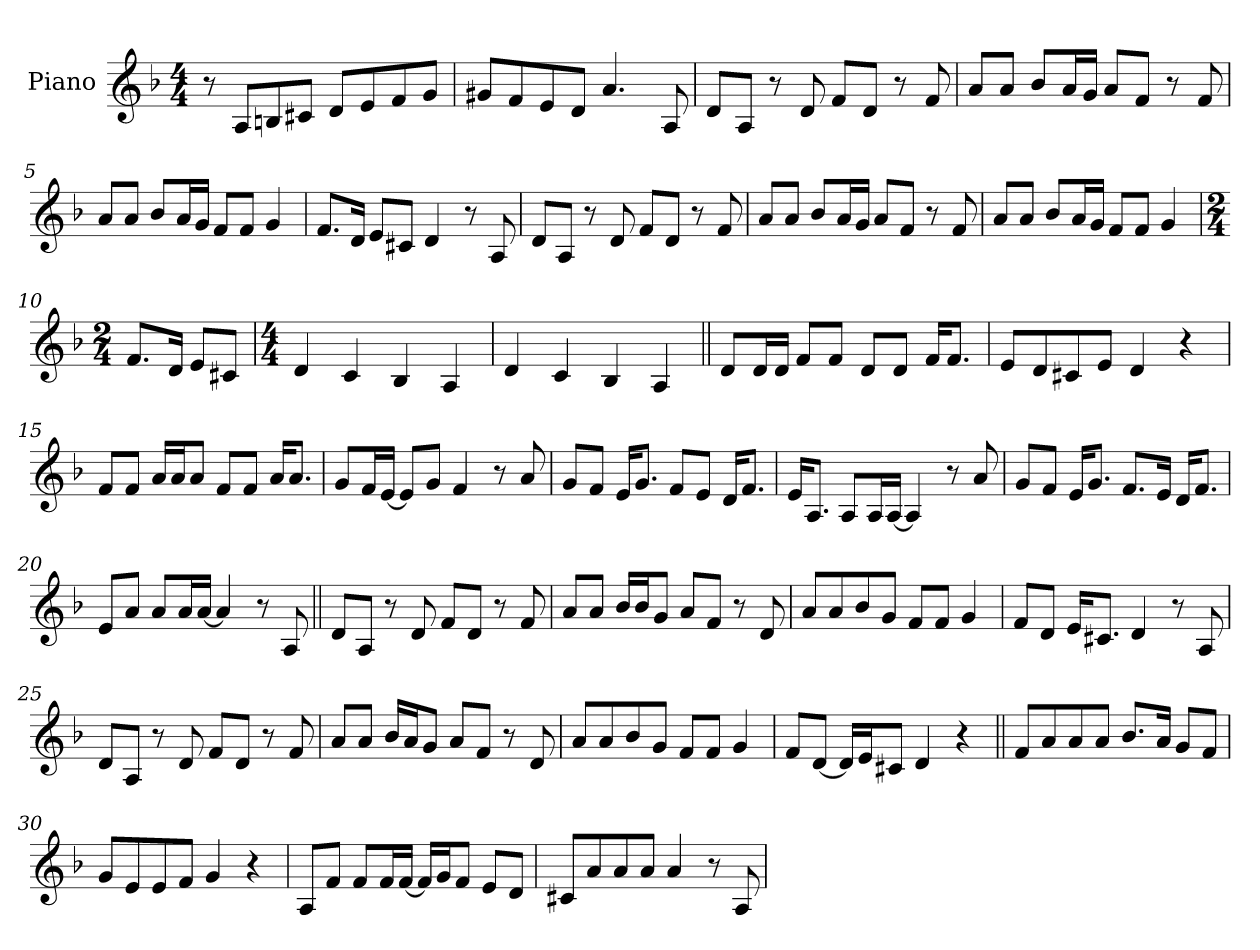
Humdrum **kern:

**kern
*part1
*staff1
*I"Piano
*I'Pno.
*clefG2
*k[b-]
*M4/4
*MM125
=1
8r
8A!L
8Bn!
8c#X!J
8d!L
8e!
8f!
8g!J
=2
8g#X!L
8f!
8e!
8d!J
4.a!
8A!
=3
8d!L
8A!J
8r
8d!
8f!L
8d!J
8r
8f!
=4
8a!L
8a!J
8b-!L
16a!L
16g!JJ
8a!L
8f!J
8r
8f!
=5
8a!L
8a!J
8b-!L
16a!L
16g!JJ
8f!L
8f!J
4g!
=6
8.f!L
16d!Jk
8e!L
8c#X!J
4d!
8r
8A!
=7
8d!L
8A!J
8r
8d!
8f!L
8d!J
8r
8f!
=8
8a!L
8a!J
8b-!L
16a!L
16g!JJ
8a!L
8f!J
8r
8f!
=9
8a!L
8a!J
8b-!L
16a!L
16g!JJ
8f!L
8f!J
4g!
=10
*M2/4
8.f!L
16d!Jk
8e!L
8c#X!J
=11
*M4/4
4d!
4c!
4B-!
4A!
=12
4d!
4c!
4B-!
4A!
=13||
8dL
16dL
16dJJ
8fL
8fJ
8dL
8dJ
16fKL
8.fJ
=14
8eL
8d
8c#X
8eJ
4d
4r
=15
8fL
8fJ
16aLL
16aJ
8aJ
8fL
8fJ
16aKL
8.aJ
=16
8gL
16fL
[16eJJ
8eL]
8gJ
4f
8r
8a
=17
8gL
8fJ
16eKL
8.gJ
8fL
8eJ
16dKL
8.fJ
=18
16eKL
8.AJ
8AL
16AL
[16AJJ
4A]
8r
8a
=19
8gL
8fJ
16eKL
8.gJ
8.fL
16eJk
16dKL
8.fJ
=20
8eL
8aJ
8aL
16aL
[16aJJ
4a]
8r
8A
=21||
8dL
8AJ
8r
8d
8fL
8dJ
8r
8f
=22
8aL
8aJ
16b-LL
16b-J
8gJ
8aL
8fJ
8r
8d
=23
8aL
8a
8b-
8gJ
8fL
8fJ
4g
=24
8fL
8dJ
16eKL
8.c#XJ
4d
8r
8A
=25
8dL
8AJ
8r
8d
8fL
8dJ
8r
8f
=26
8aL
8aJ
16b-LL
16aJ
8gJ
8aL
8fJ
8r
8d
=27
8aL
8a
8b-
8gJ
8fL
8fJ
4g
=28
8fL
[8dJ
16dLL]
16eJ
8c#XJ
4d
4r
=29||
8fL
8a
8a
8aJ
8.b-L
16aJk
8gL
8fJ
=30
8gL
8e
8e
8fJ
4g
4r
=31
8AL
8fJ
8fL
16fL
[16fJJ
16fLL]
16gJ
8fJ
8eL
8dJ
=32
8c#XL
8a
8a
8aJ
4a
8r
8A
=
*-
